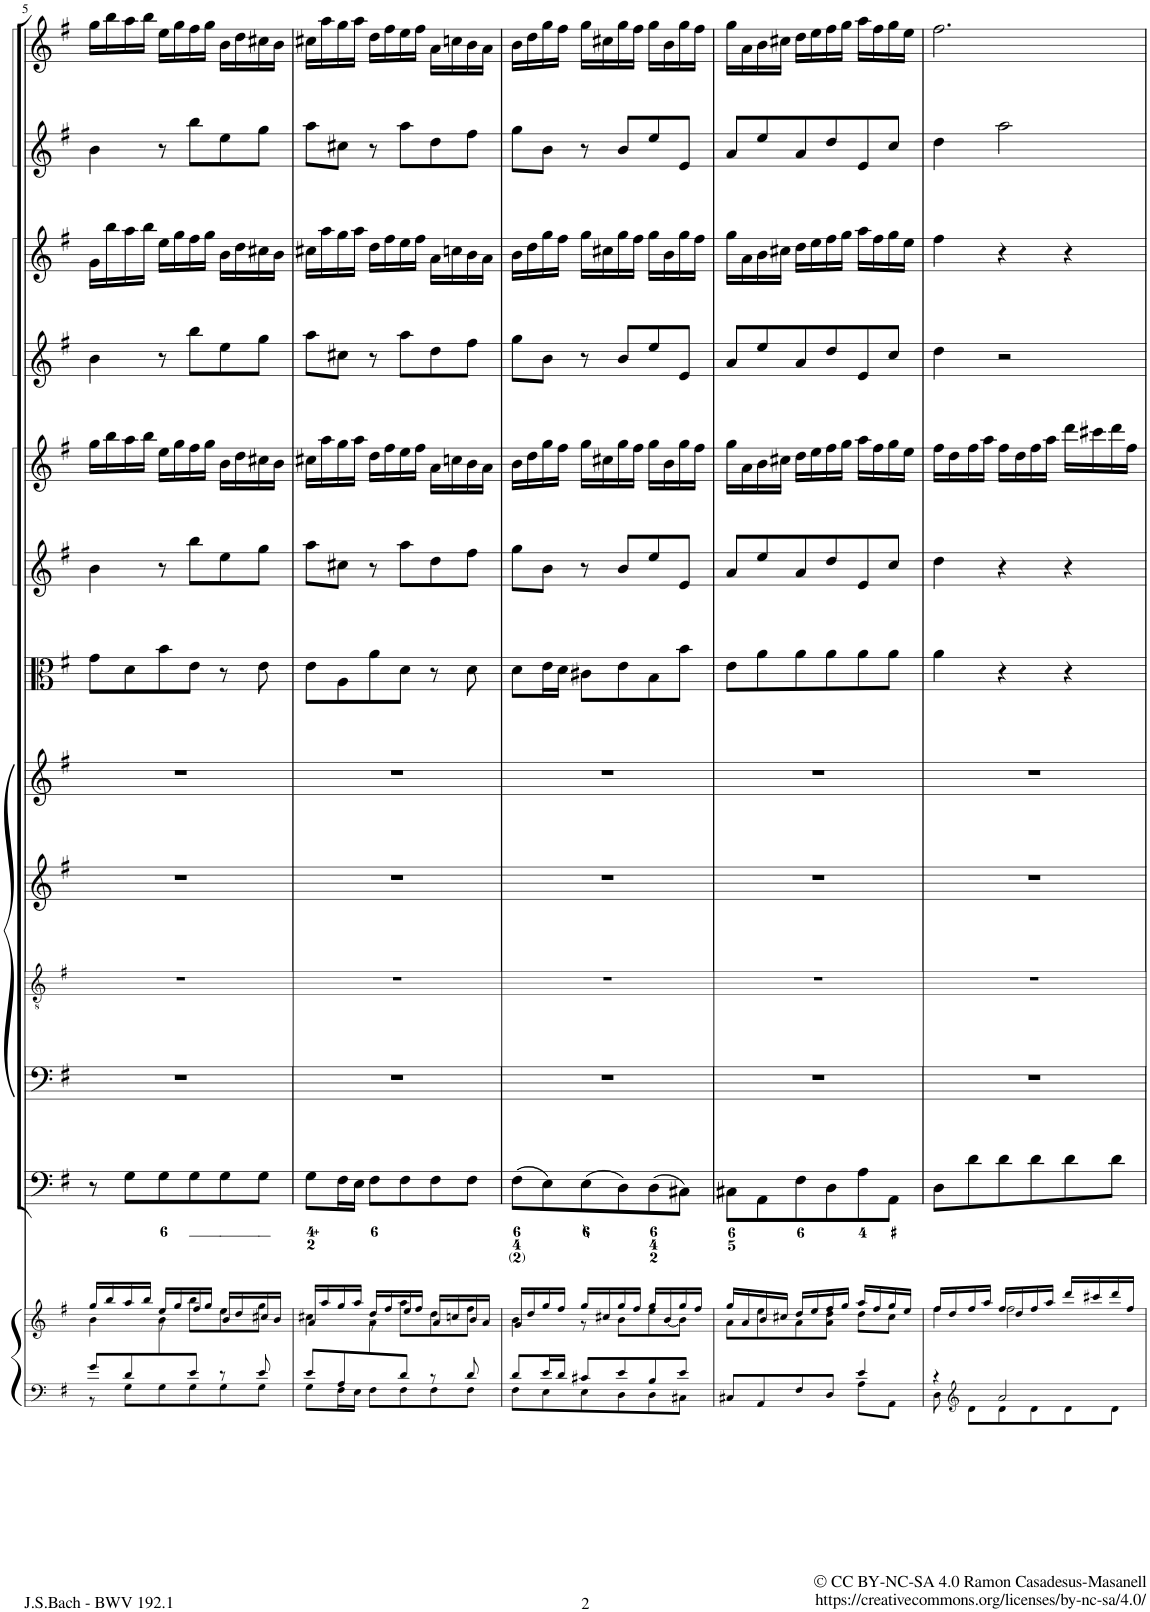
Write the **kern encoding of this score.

**kern	**kern	**kern	**kern	**kern	**kern	**kern	**kern	**kern	**kern	**kern	**kern	**kern	**kern
*part13	*part13	*part12	*part11	*part10	*part9	*part8	*part7	*part6	*part5	*part4	*part3	*part2	*part1
*staff14	*staff13	*staff12	*staff11	*staff10	*staff9	*staff8	*staff7	*staff6	*staff5	*staff4	*staff3	*staff2	*staff1
*I"Piano reduction	*	*I"Continuo	*I"Basso	*I"Tenore *	*I"Alto	*I"Soprano	*I"Viola	*I"Violino II	*I"Violino I	*I"Oboe II	*I"Oboe I	*I"Flauto traverso II	*I"Flauto traverso I
*I'Pno	*	*	*	*	*	*	*I'Vla	*I'Vln	*I'Vln	*I'Ob	*I'Ob	*	*
!!LO:PB:g=z
*clefF4	*clefG2	*clefF4	*clefF4	*clefGv2	*clefG2	*clefG2	*clefC3	*clefG2	*clefG2	*clefG2	*clefG2	*clefG2	*clefG2
*k[f#]	*k[f#]	*k[f#]	*k[f#]	*k[f#]	*k[f#]	*k[f#]	*k[f#]	*k[f#]	*k[f#]	*k[f#]	*k[f#]	*k[f#]	*k[f#]
*M3/4	*M3/4	*M3/4	*M3/4	*M3/4	*M3/4	*M3/4	*M3/4	*M3/4	*M3/4	*M3/4	*M3/4	*M3/4	*M3/4
=5	=5	=5	=5	=5	=5	=5	=5	=5	=5	=5	=5	=5	=5
*^	*^	*	*	*	*	*	*	*	*	*	*	*	*
*	*	*	*^	*	*	*	*	*	*	*	*	*	*	*	*
8g/L	8r	16gg/LL	4b\	4ryy	8r	2.r	2.r	2.r	2.r	8g\L	4b\	16gg\LL	4b\	16g\LL	4b\	16gg\LL
.	.	16bb/	.	.	.	.	.	.	.	.	.	16bb\	.	16bb\	.	16bb\
8d/	8G\L	16aa/	.	.	8G\L	.	.	.	.	8d\	.	16aa\	.	16aa\	.	16aa\
.	.	16bb/JJ	.	.	.	.	.	.	.	.	.	16bb\JJ	.	16bb\JJ	.	16bb\JJ
8ryy	8G\	16ee/LL	8r	8b\	8G\	.	.	.	.	8b\	8r	16ee\LL	8r	16ee\LL	8r	16ee\LL
.	.	16gg/	.	.	.	.	.	.	.	.	.	16gg\	.	16gg\	.	16gg\
8e/J	8G\	16ff#/	8bb\L	4.ryy	8G\	.	.	.	.	8e\J	8bb\L	16ff#\	8bb\L	16ff#\	8bb\L	16ff#\
.	.	16gg/JJ	.	.	.	.	.	.	.	.	.	16gg\JJ	.	16gg\JJ	.	16gg\JJ
8r	8G\	16b/LL	8ee\	.	8G\	.	.	.	.	8r	8ee\	16b\LL	8ee\	16b\LL	8ee\	16b\LL
.	.	16dd/	.	.	.	.	.	.	.	.	.	16dd\	.	16dd\	.	16dd\
8e/	8G\J	16cc#X/	8gg\J	.	8G\J	.	.	.	.	8e\	8gg\J	16cc#X\	8gg\J	16cc#X\	8gg\J	16cc#X\
.	.	16b/JJ	.	.	.	.	.	.	.	.	.	16b\JJ	.	16b\JJ	.	16b\JJ
=6	=6	=6	=6	=6	=6	=6	=6	=6	=6	=6	=6	=6	=6	=6	=6	=6
8e/L	8G\L	16a/LL	4cc#X\	4ryy	8G\L	2.r	2.r	2.r	2.r	8e\L	8aa\L	16cc#X\LL	8aa\L	16cc#X\LL	8aa\L	16cc#X\LL
.	.	16aa/	.	.	.	.	.	.	.	.	.	16aa\	.	16aa\	.	16aa\
8A/	16F#\L	16gg/	.	.	16F#\L	.	.	.	.	8A\	8cc#X\J	16gg\	8cc#X\J	16gg\	8cc#X\J	16gg\
.	16E\JJ	16aa/JJ	.	.	16E\JJ	.	.	.	.	.	.	16aa\JJ	.	16aa\JJ	.	16aa\JJ
8ryy	8F#\L	16dd/LL	8r	8a\	8F#\L	.	.	.	.	8a\	8r	16dd\LL	8r	16dd\LL	8r	16dd\LL
.	.	16ff#/	.	.	.	.	.	.	.	.	.	16ff#\	.	16ff#\	.	16ff#\
8d/J	8F#\	16ee/	8aa\L	4.ryy	8F#\	.	.	.	.	8d\J	8aa\L	16ee\	8aa\L	16ee\	8aa\L	16ee\
.	.	16ff#/JJ	.	.	.	.	.	.	.	.	.	16ff#\JJ	.	16ff#\JJ	.	16ff#\JJ
8r	8F#\	16a/LL	8dd\	.	8F#\	.	.	.	.	8r	8dd\	16a\LL	8dd\	16a\LL	8dd\	16a\LL
.	.	16ccn/	.	.	.	.	.	.	.	.	.	16ccn\	.	16ccn\	.	16ccn\
8d/	8F#\J	16b/	8ff#\J	.	8F#\J	.	.	.	.	8d\	8ff#\J	16b\	8ff#\J	16b\	8ff#\J	16b\
.	.	16a/JJ	.	.	.	.	.	.	.	.	.	16a\JJ	.	16a\JJ	.	16a\JJ
*	*	*	*v	*v	*	*	*	*	*	*	*	*	*	*	*	*
=7	=7	=7	=7	=7	=7	=7	=7	=7	=7	=7	=7	=7	=7	=7	=7
8d/L	8F#\L	16g/LL	4b\	(8F#\L	2.r	2.r	2.r	2.r	8d\L	8gg\L	16b\LL	8gg\L	16b\LL	8gg\L	16b\LL
.	.	16dd/	.	.	.	.	.	.	.	.	16dd\	.	16dd\	.	16dd\
16e/L	8E\	16gg/	.	8E\)	.	.	.	.	16e\L	8b\J	16gg\	8b\J	16gg\	8b\J	16gg\
16d/JJ	.	16ff#/JJ	.	.	.	.	.	.	16d\JJ	.	16ff#\JJ	.	16ff#\JJ	.	16ff#\JJ
8c#X/L	8E\	16gg/LL	8r	(8E\	.	.	.	.	8c#X\L	8r	16gg\LL	8r	16gg\LL	8r	16gg\LL
.	.	16cc#X/	.	.	.	.	.	.	.	.	16cc#X\	.	16cc#X\	.	16cc#X\
8e/	8D\	16gg/	8b\L	8D\)	.	.	.	.	8e\	8b/L	16gg\	8b/L	16gg\	8b/L	16gg\
.	.	16ff#/JJ	.	.	.	.	.	.	.	.	16ff#\JJ	.	16ff#\JJ	.	16ff#\JJ
8B/	8D\	16gg/LL	8ee\	(8D\	.	.	.	.	8B\	8ee/	16gg\LL	8ee/	16gg\LL	8ee/	16gg\LL
.	.	[<16b/	.	.	.	.	.	.	.	.	16b\	.	16b\	.	16b\
8e/J	8C#X\J	16gg/	8b\J]	8C#X\J)	.	.	.	.	8b\J	8e/J	16gg\	8e/J	16gg\	8e/J	16gg\
.	.	16ff#/JJ	.	.	.	.	.	.	.	.	16ff#\JJ	.	16ff#\JJ	.	16ff#\JJ
=8	=8	=8	=8	=8	=8	=8	=8	=8	=8	=8	=8	=8	=8	=8	=8
8C#X/L	2ryy	16gg/LL	8a\L	8C#X\L	2.r	2.r	2.r	2.r	8e\L	8a/L	16gg\LL	8a/L	16gg\LL	8a/L	16gg\LL
.	.	16a/	.	.	.	.	.	.	.	.	16a\	.	16a\	.	16a\
8AA/	.	16b/	8ee\	8AA\	.	.	.	.	8a\	8ee/	16b\	8ee/	16b\	8ee/	16b\
.	.	16cc#X/JJ	.	.	.	.	.	.	.	.	16cc#X\JJ	.	16cc#X\JJ	.	16cc#X\JJ
8F#/	.	16dd/LL	8a\	8F#\	.	.	.	.	8a\	8a/	16dd\LL	8a/	16dd\LL	8a/	16dd\LL
.	.	16ee/	.	.	.	.	.	.	.	.	16ee\	.	16ee\	.	16ee\
8D/J	.	16ff#/	8a\ 8dd\J	8D\	.	.	.	.	8a\	8dd/	16ff#\	8dd/	16ff#\	8dd/	16ff#\
.	.	16gg/JJ	.	.	.	.	.	.	.	.	16gg\JJ	.	16gg\JJ	.	16gg\JJ
4e/	8A\L	16aa/LL	8dd\L	8A\	.	.	.	.	8a\	8e/	16aa\LL	8e/	16aa\LL	8e/	16aa\LL
.	.	16ff#/	.	.	.	.	.	.	.	.	16ff#\	.	16ff#\	.	16ff#\
.	8AA\J	16gg/	8cc#\J	8AA\J	.	.	.	.	8a\J	8cc/J	16gg\	8cc/J	16gg\	8cc/J	16gg\
.	.	16ee/JJ	.	.	.	.	.	.	.	.	16ee\JJ	.	16ee\JJ	.	16ee\JJ
=9	=9	=9	=9	=9	=9	=9	=9	=9	=9	=9	=9	=9	=9	=9	=9
4r	8D\	16ff#/LL	4ff#\	8D\L	2.r	2.r	2.r	2.r	4a\	4dd\	16ff#\LL	4dd\	4ff#\	4dd\	2.ff#\
.	.	16dd/	.	.	.	.	.	.	.	.	16dd\	.	.	.	.
*clefG2	*	*	*	*	*	*	*	*	*	*	*	*	*	*	*
.	8d\L	16ff#/	.	8d\	.	.	.	.	.	.	16ff#\	.	.	.	.
.	.	16aa/JJ	.	.	.	.	.	.	.	.	16aa\JJ	.	.	.	.
2a/	8d\	16ff#/LL	2ff#\	8d\	.	.	.	.	4r	4r	16ff#\LL	2r	4r	2aa\	.
.	.	16dd/	.	.	.	.	.	.	.	.	16dd\	.	.	.	.
.	8d\	16ff#/	.	8d\	.	.	.	.	.	.	16ff#\	.	.	.	.
.	.	16aa/JJ	.	.	.	.	.	.	.	.	16aa\JJ	.	.	.	.
.	8d\	16ddd/LL	.	8d\	.	.	.	.	4r	4r	16ddd\LL	.	4r	.	.
.	.	16ccc#X/	.	.	.	.	.	.	.	.	16ccc#X\	.	.	.	.
.	8d\J	16ddd/	.	8d\J	.	.	.	.	.	.	16ddd\	.	.	.	.
.	.	16ff#/JJ	.	.	.	.	.	.	.	.	16ff#\JJ	.	.	.	.
*v	*v	*	*	*	*	*	*	*	*	*	*	*	*	*	*
*	*v	*v	*	*	*	*	*	*	*	*	*	*	*	*
=	=	=	=	=	=	=	=	=	=	=	=	=	=
*-	*-	*-	*-	*-	*-	*-	*-	*-	*-	*-	*-	*-	*-
